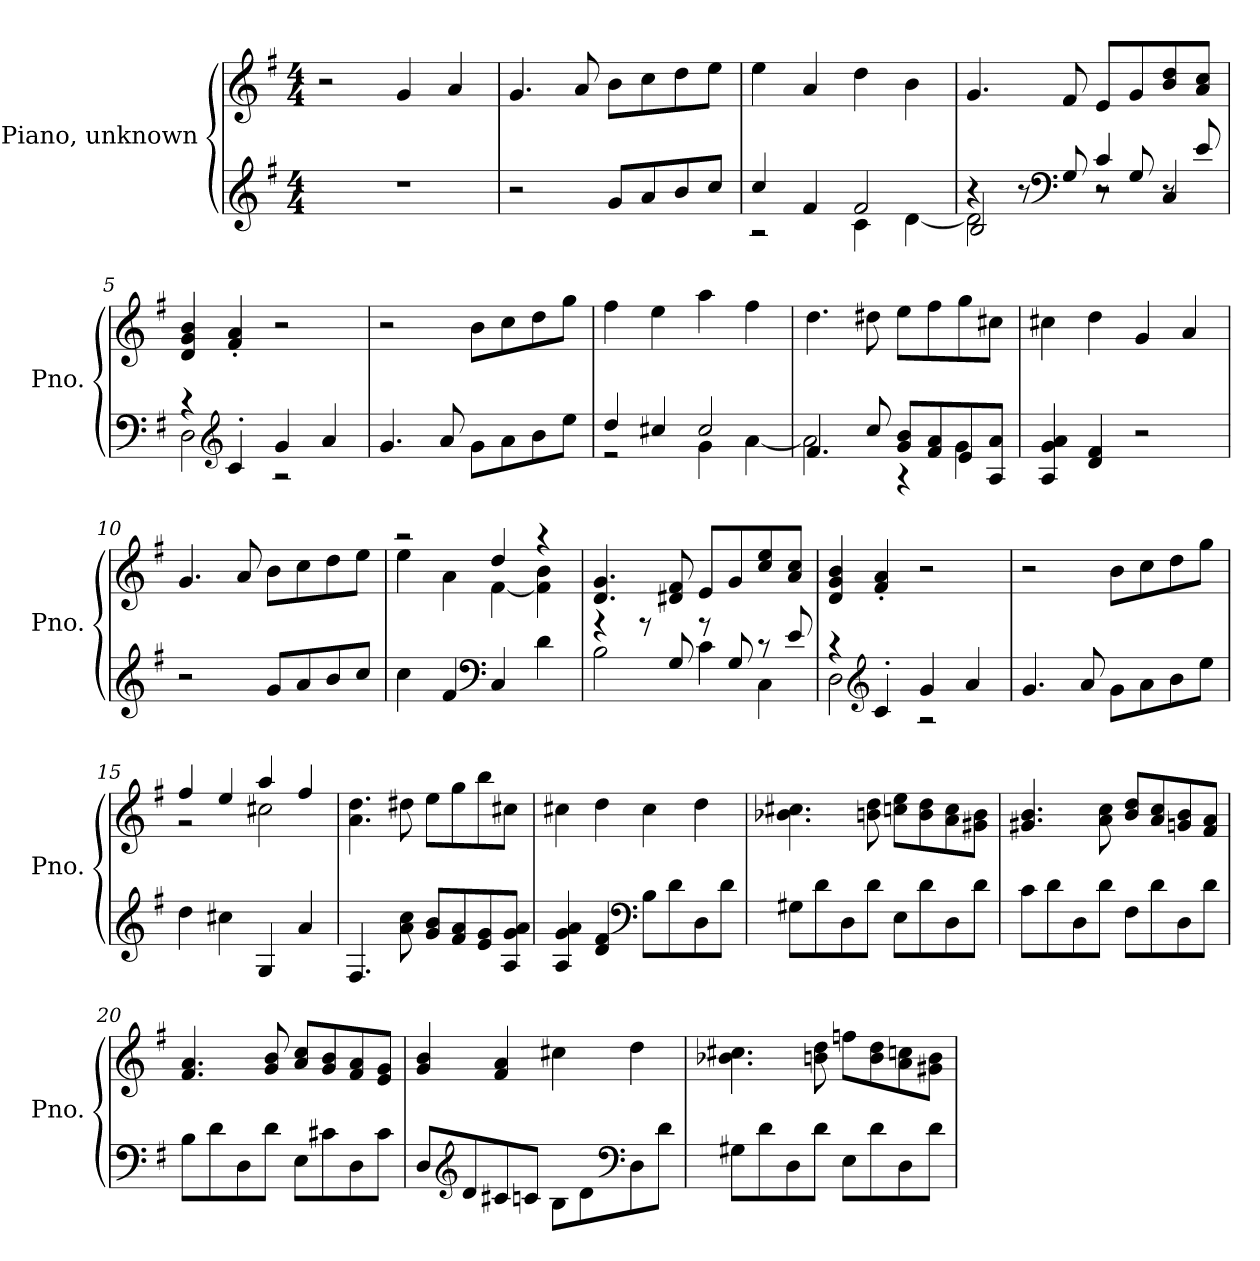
**kern	**kern
*part1	*part1
*staff2	*staff1
*I"Piano, unknown	*
*I'Pno.	*
*clefG2	*clefG2
*k[f#]	*k[f#]
*M4/4	*M4/4
*MM120	*MM120
=1	=1
1r	2r
.	4g/
.	4a/
=2	=2
2r	4.g/
.	8a/
8g/L	8b\L
8a/	8cc\
8b/	8dd\
8cc/J	8ee\J
=3	=3
*^	*
4cc/	2r	4ee\
4f#/	.	4a/
2f#/	4c\	4dd\
.	[4d\	4b\
=4	=4	=4
*	*^	*
4r	2d\]	2B/	4.g/
8r	.	.	.
*clefF4	*	*	*
8G/	.	.	8f#/
8r	2r	4c/	8e/L
8G/	.	.	8g/
8r	.	4C/	8b/ 8dd/
8e/	.	.	8a/ 8cc/J
*	*v	*v	*
=5	=5	=5
4r	2D\	4d/ 4g/ 4b/
*clefG2	*	*
4c'/	.	4f#/' 4a/'
4g/	2r	2r
4a/	.	.
*v	*v	*
=6	=6
4.g/	2r
8a/	.
8g\L	8b\L
8a\	8cc\
8b\	8dd\
8ee\J	8gg\J
!!LO:LB:g=z
=7	=7
*^	*
4dd/	2r	4ff#\
4cc#X/	.	4ee\
2cc#/	4g\	4aa\
.	[4a\	4ff#\
=8	=8	=8
4.f#/	2a\]	4.dd\
8cc/	.	8dd#X\
8g/ 8b/L	4r	8ee\L
8f#/ 8a/	.	8ff#\
8e/	4g\	8gg\
8A/ 8a/J	.	8cc#X\J
*v	*v	*
=9	=9
4A/ 4g/ 4a/	4cc#X\
4d/ 4f#/	4dd\
2r	4g/
.	4a/
=10	=10
2r	4.g/
.	8a/
8g/L	8b\L
8a/	8cc\
8b/	8dd\
8cc/J	8ee\J
=11	=11
*	*^
4cc\	2r	4ee\
4f#/	.	4a\
*clefF4	*	*
4C/	4dd/	[4f#\
4d\	4r	4f#\] 4b\
*	*v	*v
!!LO:LB:g=z
=12	=12
*^	*
4r	2B\	4.d/ 4.g/
8r	.	.
8G/	.	8d#X/ 8f#/
8r	4c\	8e/L
8G/	.	8g/
8r	4C\	8cc/ 8ee/
8e/	.	8a/ 8cc/J
=13	=13	=13
4r	2D\	4d/ 4g/ 4b/
*clefG2	*	*
4c'/	.	4f#/' 4a/'
4g/	2r	2r
4a/	.	.
*v	*v	*
=14	=14
4.g/	2r
8a/	.
8g\L	8b\L
8a\	8cc\
8b\	8dd\
8ee\J	8gg\J
=15	=15
*	*^
4dd\	4ff#/	2r
4cc#X\	4ee/	.
4G/	4aa/	2cc#X\
4a/	4ff#/	.
*	*v	*v
=16	=16
4.F#/	4.a\ 4.dd\
8a\ 8cc\	8dd#X\
8g/ 8b/L	8ee\L
8f#/ 8a/	8gg\
8e/ 8g/	8bb\
8A/ 8g/ 8a/J	8cc#X\J
!!LO:LB:g=z
=17	=17
4A/ 4g/ 4a/	4cc#X\
4d/ 4f#/	4dd\
*clefF4	*
8B\L	4cc#\
8d\	.
8D\	4dd\
8d\J	.
=18	=18
8G#X\L	4.b-X\ 4.cc#X\
8d\	.
8D\	.
8d\J	8bn\ 8dd\
8E\L	8ccn\ 8ee\L
8d\	8b\ 8dd\
8D\	8a\ 8cc\
8d\J	8g#X\ 8b\J
=19	=19
8c\L	4.g#X/ 4.b/
8d\	.
8D\	.
8d\J	8a\ 8cc\
8F#\L	8b/ 8dd/L
8d\	8a/ 8cc/
8D\	8gn/ 8b/
8d\J	8f#/ 8a/J
=20	=20
8B\L	4.f#/ 4.a/
8d\	.
8D\	.
8d\J	8g/ 8b/
8E\L	8a/ 8cc/L
8c#X\	8g/ 8b/
8D\	8f#/ 8a/
8c#\J	8e/ 8g/J
!!LO:LB:g=z
=21	=21
8D/L	4g/ 4b/
*clefG2	*
8d/	.
8c#X/	4f#/ 4a/
8cn/J	.
8B\L	4cc#X\
8d\	.
*clefF4	*
8D\	4dd\
8d\J	.
=22	=22
8G#X\L	4.b-X\ 4.cc#X\
8d\	.
8D\	.
8d\J	8bn\ 8dd\
8E\L	8ffn\L
8d\	8b\ 8dd\
8D\	8a\ 8ccn\
8d\J	8g#X\ 8b\J
=	=
*-	*-
